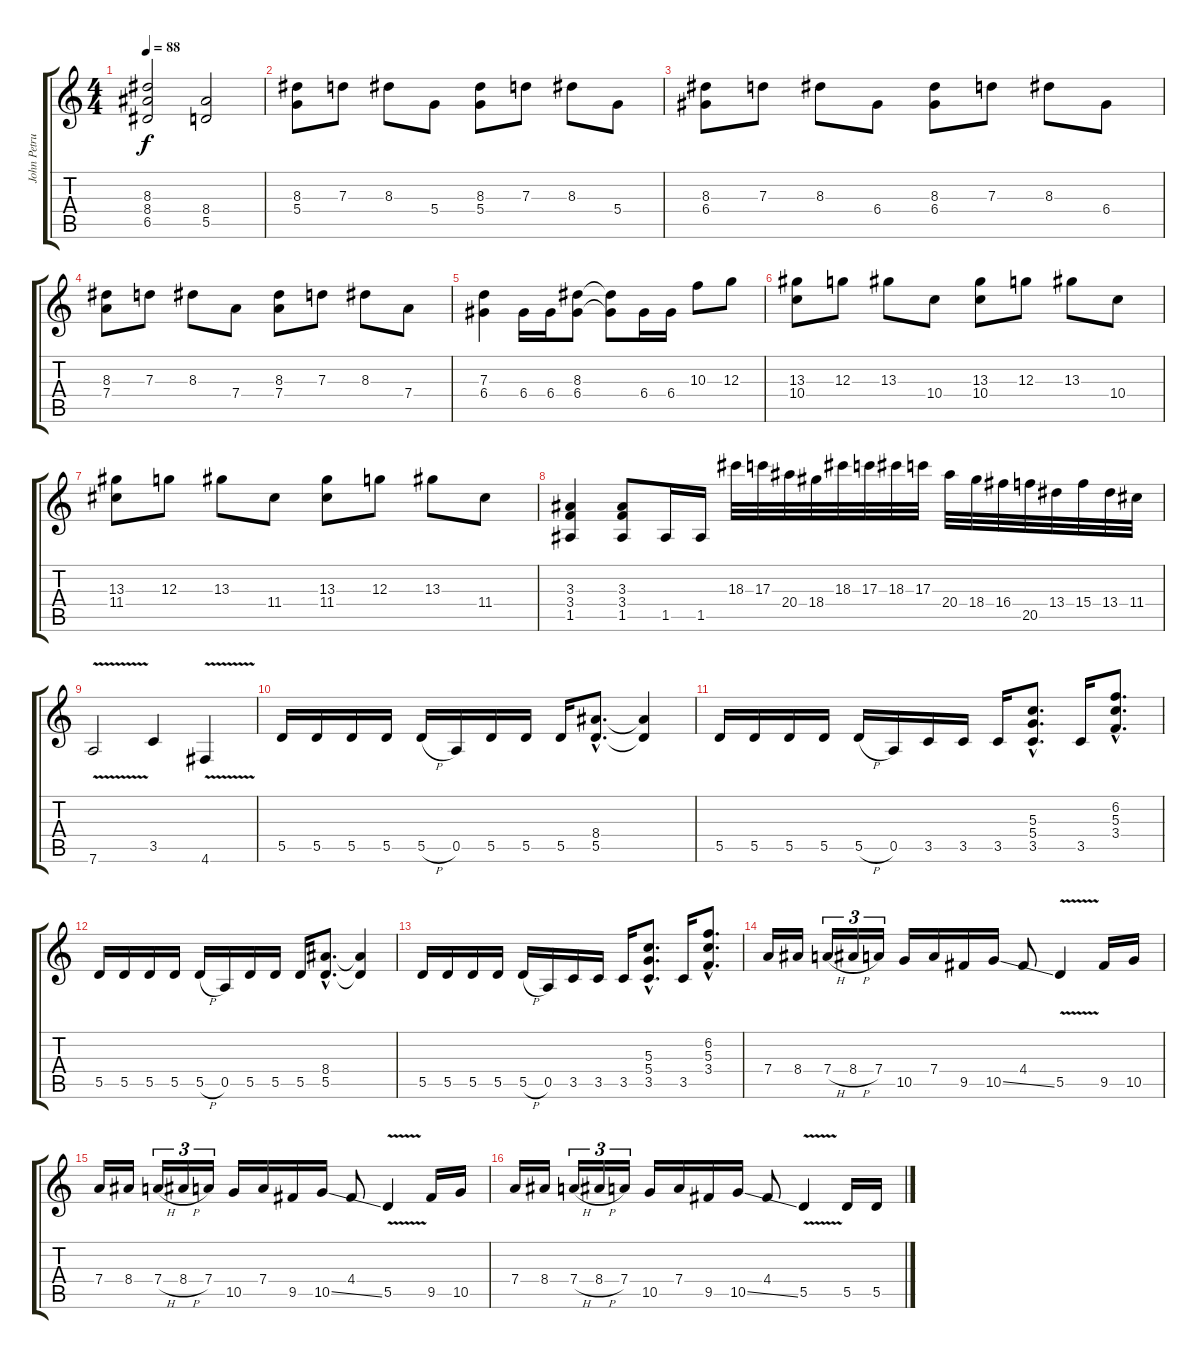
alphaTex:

\track ("John Petrucci" "John Petru") {instrument distortionguitar}
\staff {score tabs}
\tuning (E4 B3 G3 D3 A2 D2) {hide}
\ts (4 4)
\tempo 88
\clef g2
\ks c
(8.3 8.4 6.5).2{dy f} (8.4 5.5).2 |
(8.3 5.4).8 7.3.8 8.3.8 5.4.8 (8.3 5.4).8 7.3.8 8.3.8 5.4.8 |
(8.3 6.4).8 7.3.8 8.3.8 6.4.8 (8.3 6.4).8 7.3.8 8.3.8 6.4.8 |
(8.3 7.4).8 7.3.8 8.3.8 7.4.8 (8.3 7.4).8 7.3.8 8.3.8 7.4.8 |
(7.3 6.4).4 6.4.16 6.4.16 (8.3 6.4).8 (8.3{t} 6.4{t}).8 6.4.16 6.4.16 10.3.8 12.3.8 |
(13.3 10.4).8 12.3.8 13.3.8 10.4.8 (13.3 10.4).8 12.3.8 13.3.8 10.4.8 |
(13.3 11.4).8 12.3.8 13.3.8 11.4.8 (13.3 11.4).8 12.3.8 13.3.8 11.4.8 |
(3.3 3.4 1.5).4 (3.3 3.4 1.5).8 1.5.16 1.5.16 18.3.32 17.3.32 20.4.32 18.4.32 18.3.32 17.3.32 18.3.32 17.3.32 20.4.32 18.4.32 16.4.32 20.5.32 13.4.32 15.4.32 13.4.32 11.4.32 |
7.6{v}.2 3.5.4 4.6{v}.4 |
5.5.16 5.5.16 5.5.16 5.5.16 5.5{h}.16 0.5.16 5.5.16 5.5.16 5.5.16 (8.4{hac} 5.5{hac}).8{d} (8.4{t} 5.5{t}).4 |
5.5.16 5.5.16 5.5.16 5.5.16 5.5{h}.16 0.5.16 3.5.16 3.5.16 3.5.16 (5.3{hac} 5.4{hac} 3.5{hac}).8{d} 3.5.16 (6.2{hac} 5.3{hac} 3.4{hac}).8{d} |
5.5.16 5.5.16 5.5.16 5.5.16 5.5{h}.16 0.5.16 5.5.16 5.5.16 5.5.16 (8.4{hac} 5.5{hac}).8{d} (8.4{t} 5.5{t}).4 |
5.5.16 5.5.16 5.5.16 5.5.16 5.5{h}.16 0.5.16 3.5.16 3.5.16 3.5.16 (5.3{hac} 5.4{hac} 3.5{hac}).8{d} 3.5.16 (6.2{hac} 5.3{hac} 3.4{hac}).8{d} |
7.4.16 8.4.16 7.4{h}.16{tu (3 2)} 8.4{h}.16{tu (3 2)} 7.4.16{tu (3 2)} 10.5.16 7.4.16 9.5.16 10.5{ss}.16 4.4.8 5.5{v}.4 9.5.16 10.5.16 |
7.4.16 8.4.16 7.4{h}.16{tu (3 2)} 8.4{h}.16{tu (3 2)} 7.4.16{tu (3 2)} 10.5.16 7.4.16 9.5.16 10.5{ss}.16 4.4.8 5.5{v}.4 9.5.16 10.5.16 |
7.4.16 8.4.16 7.4{h}.16{tu (3 2)} 8.4{h}.16{tu (3 2)} 7.4.16{tu (3 2)} 10.5.16 7.4.16 9.5.16 10.5{ss}.16 4.4.8 5.5{v}.4 5.5.16 5.5.16
